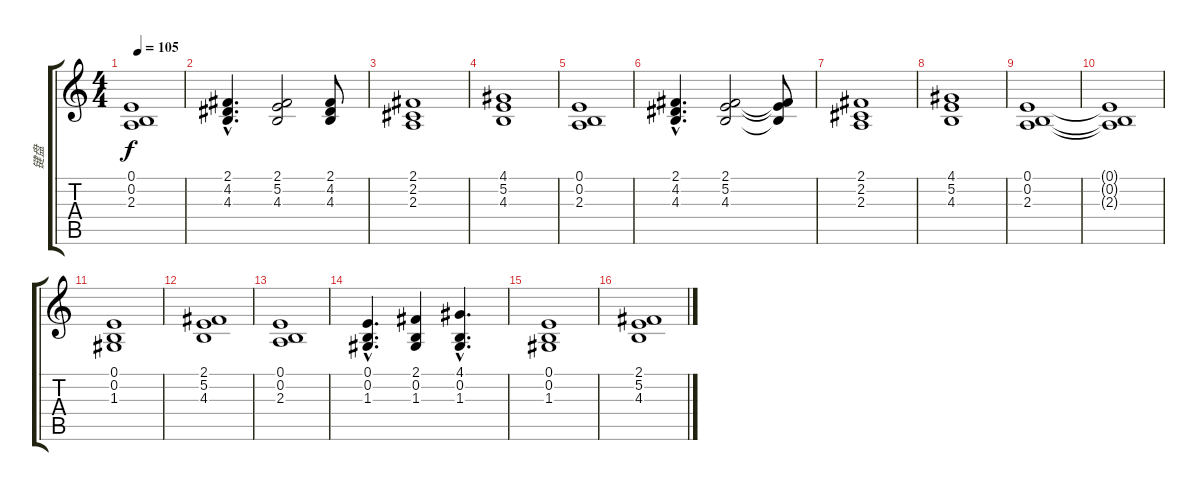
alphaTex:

\track ("键盘" "键盘") {instrument stringensemble1}
\staff {score tabs}
\tuning (E4 B3 G3 D3 A2 E2) {hide}
\ts (4 4)
\tempo 105
\clef g2
\ks c
(0.1 0.2 2.3).1{dy f} |
(2.1{hac} 4.2{hac} 4.3{hac}).4{d} (2.1 5.2 4.3).2 (2.1 4.2 4.3).8 |
(2.1 2.2 2.3).1 |
(4.1 5.2 4.3).1 |
(0.1 0.2 2.3).1 |
(2.1{hac} 4.2{hac} 4.3{hac}).4{d} (2.1 5.2 4.3).2 (2.1{t} 5.2{t} 4.3{t}).8 |
(2.1 2.2 2.3).1 |
(4.1 5.2 4.3).1 |
(0.1 0.2 2.3).1 |
(0.1{t} 0.2{t} 2.3{t}).1 |
(0.1 0.2 1.3).1 |
(2.1 5.2 4.3).1 |
(0.1 0.2 2.3).1 |
(0.1{hac} 0.2{hac} 1.3{hac}).4{d} (2.1 0.2 1.3).4 (4.1{hac} 0.2{hac} 1.3{hac}).4{d} |
(0.1 0.2 1.3).1 |
(2.1 5.2 4.3).1
